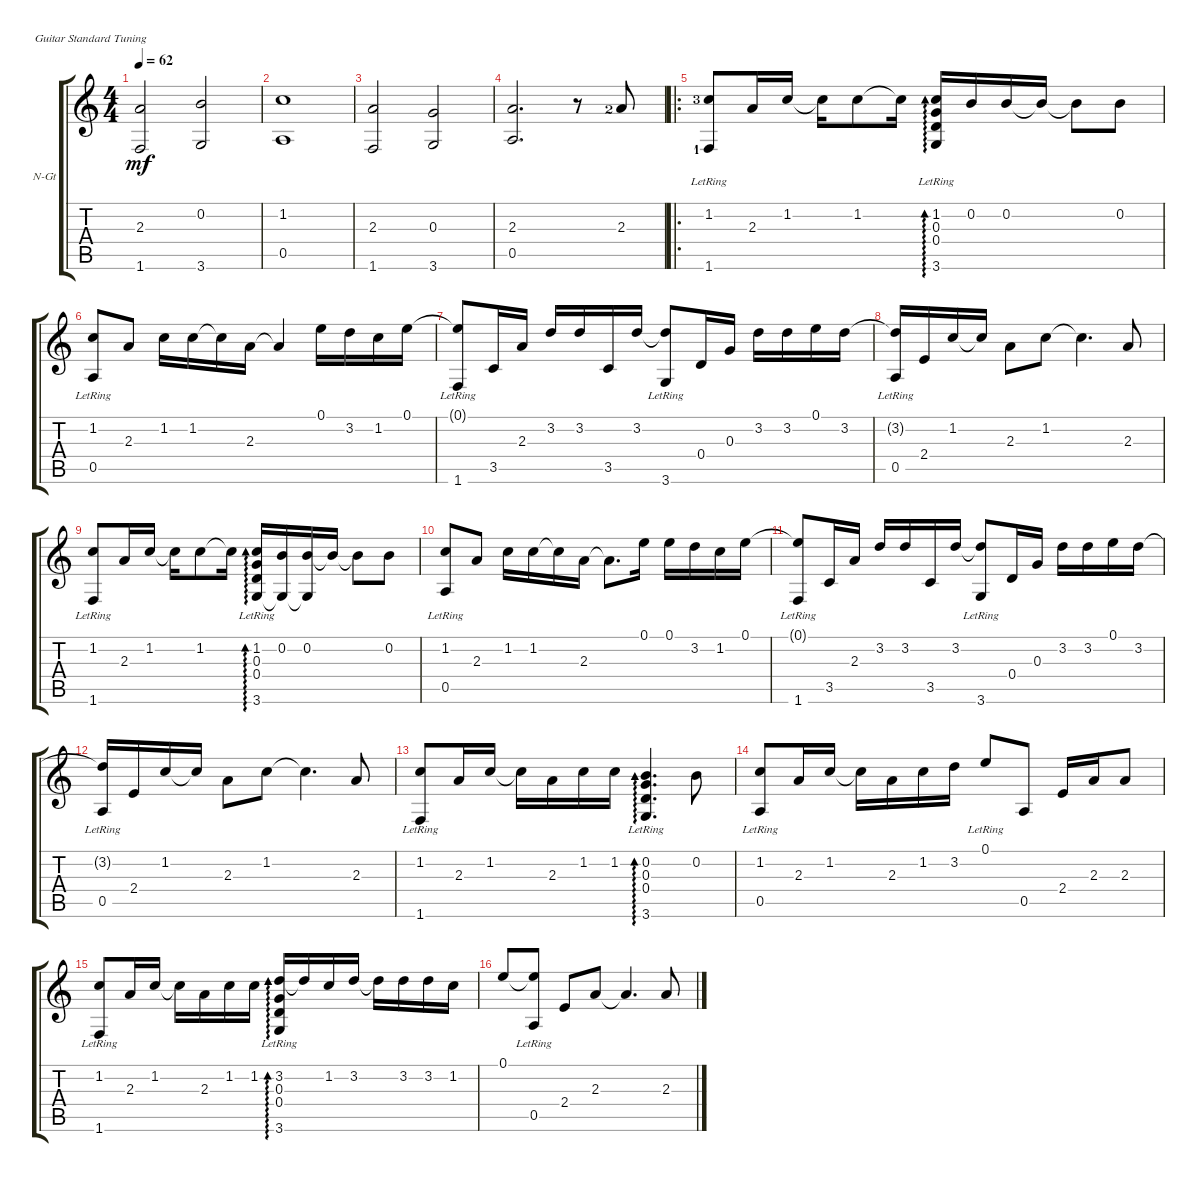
\defaultSystemsLayout 4
\bracketExtendMode groupsimilarinstruments
\firstSystemTrackNameOrientation horizontal
\otherSystemsTrackNameOrientation horizontal
\track ("Nylon Guitar" "N-Gt") {instrument acousticguitarsteel}
\staff {score tabs}
\tuning (E4 B3 G3 D3 A2 E2)
\ts (4 4)
\tempo 62
\clef g2
\ks c
(1.6 2.3).2{dy mf instrument acousticguitarsteel} (3.6 0.2).2 |
(1.2 0.5).1 |
(1.6 2.3).2 (0.3 3.6).2 |
(0.5 2.3).2{d} r.8 2.3{lf 3}.8 |
\ro
(1.2{lf 4} 1.6{lr lf 2}).8 2.3.16 1.2.16 1.2{t}.16 1.2.8 1.2{t}.16 (1.2 3.6{lr} 0.3 0.4).16{ad 0} 0.2.16 0.2.16 0.2{t}.16 0.2{t}.8 0.2.8 |
(1.2 0.5{lr}).8 2.3.8 1.2.16 1.2.16 1.2{t}.16 2.3.16 2.3{t}.4 0.1.16 3.2.16 1.2.16 0.1.16 |
(0.1{t} 1.6{lr}).8 3.5.16 2.3.16 3.2.16 3.2.16 3.5.16 3.2.16 (3.2{t} 3.6{lr}).8 0.4.16 0.3.16 3.2.16 3.2.16 0.1.16 3.2.16 |
(3.2{t} 0.5{lr}).16 2.4.16 1.2.16 1.2{t}.16 2.3.8 1.2.8 1.2{t}.4{d} 2.3.8 |
(1.2 1.6{lr}).8 2.3.16 1.2.16 1.2{t}.16 1.2.8 1.2{t}.16 (1.2 3.6{lr} 0.3 0.4).16{ad 0} (0.2 3.6{t}).16 (0.2 3.6{t}).16 0.2{t}.16 0.2{t}.8 0.2.8 |
(1.2 0.5{lr}).8 2.3.8 1.2.16 1.2.16 1.2{t}.16 2.3.16 2.3{t}.8{d} 0.1.16 0.1.16 3.2.16 1.2.16 0.1.16 |
(0.1{t} 1.6{lr}).8 3.5.16 2.3.16 3.2.16 3.2.16 3.5.16 3.2.16 (3.2{t} 3.6{lr}).8 0.4.16 0.3.16 3.2.16 3.2.16 0.1.16 3.2.16 |
(3.2{t} 0.5{lr}).16 2.4.16 1.2.16 1.2{t}.16 2.3.8 1.2.8 1.2{t}.4{d} 2.3.8 |
(1.2 1.6{lr}).8 2.3.16 1.2.16 1.2{t}.16 2.3.16 1.2.16 1.2.16 (0.2 3.6{lr} 0.3 0.4).4{d ad 0} 0.2.8 |
(1.2 0.5{lr}).8 2.3.16 1.2.16 1.2{t}.16 2.3.16 1.2.16 3.2.16 0.1{lr}.8 0.5.8 2.4.16 2.3.16 2.3.8 |
(1.2 1.6{lr}).8 2.3.16 1.2.16 1.2{t}.16 2.3.16 1.2.16 1.2.16 (3.2 0.3 0.4 3.6{lr}).16{ad 0} 3.2{t}.16 1.2.16 3.2.16 3.2{t}.16 3.2.16 3.2.16 1.2.16 |
0.1.8 (0.1{t} 0.5{lr}).8 2.4.8 2.3.8 2.3{t}.4{d} 2.3.8
